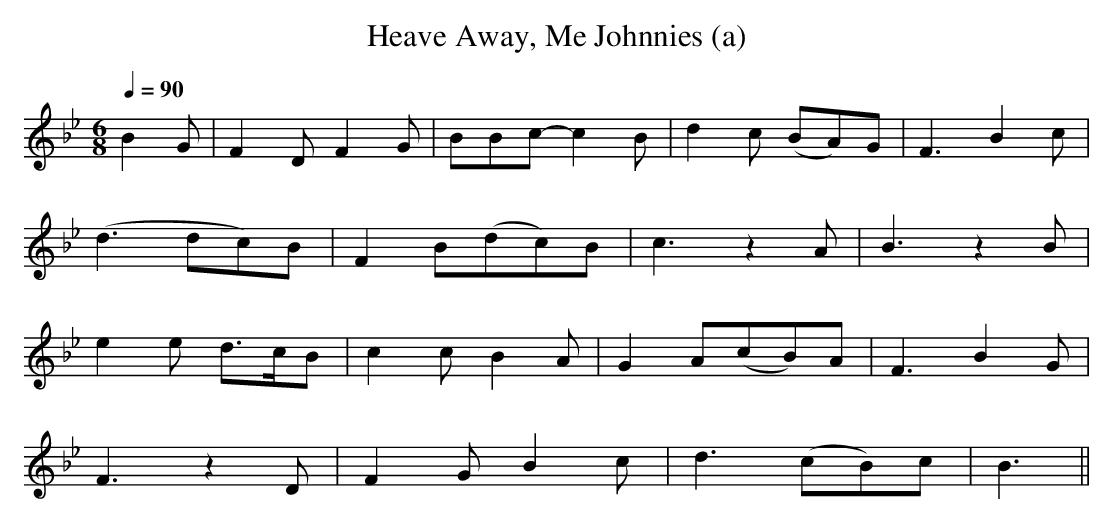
X:1
T:Heave Away, Me Johnnies (a)
M:6/8
L:1/8
Q:1/4=90
K:Bb
B2G|\
F2D F2G|BBc-c2B|d2c (BA)G|F3 B2c|
(d3  dc)B|F2B(dc)B|c3  z2A|B3 z2B|
e2e d>cB|c2c B2A|G2A(cB)A|F3 B2G|
F3  z2D |F2G B2c|d3 (cB)c|B3   ||
